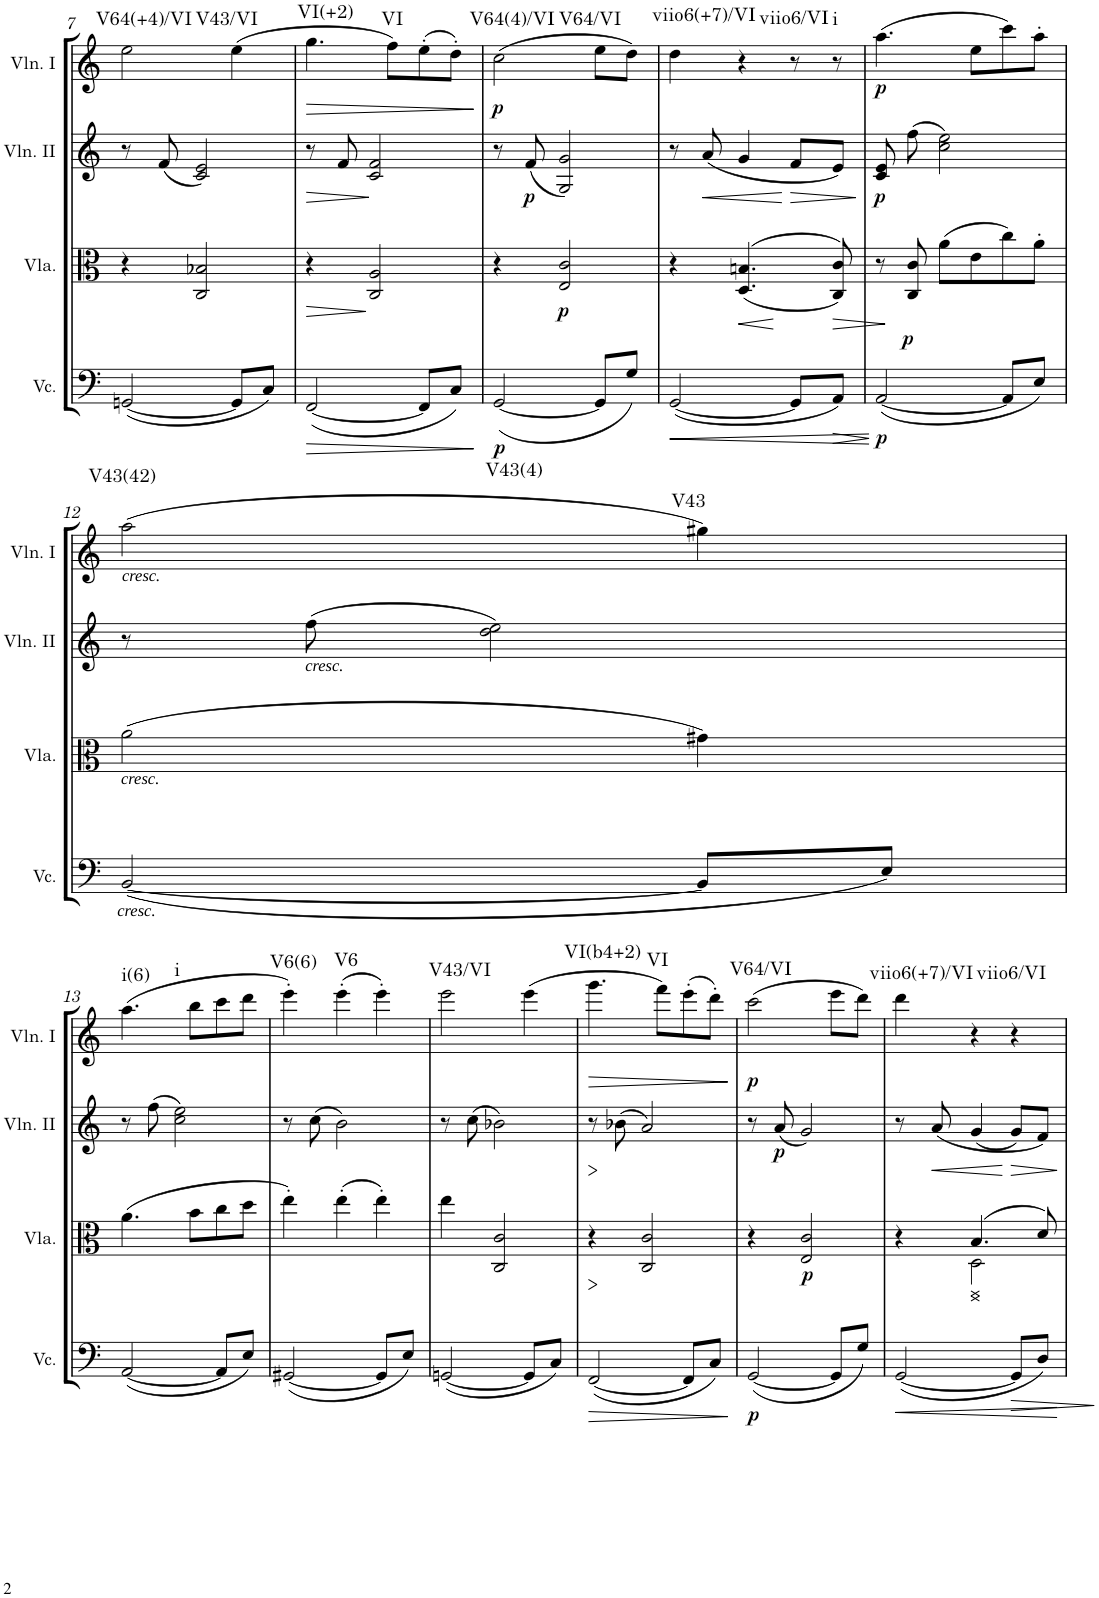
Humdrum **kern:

**kern	**dynam	**kern	**dynam	**kern	**dynam	**kern	**dynam	**harte
*part4	*part4	*part3	*part3	*part2	*part2	*part1	*part1	*part1
*staff4	*staff4	*staff3	*staff3	*staff2	*staff2	*staff1	*staff1	*
*I"Violoncello	*	*I"Viola	*	*I"Violin II	*	*I"Violin I	*	*
*I'Vc.	*	*I'Vla.	*	*I'Vln. II	*	*I'Vln. I	*	*
!!LO:PB:g=z
*clefF4	*	*clefC3	*	*clefG2	*	*clefG2	*	*
*k[]	*	*k[]	*	*k[]	*	*k[]	*	*
*M3/4	*	*M3/4	*	*M3/4	*	*M3/4	*	*
=7	=7	=7	=7	=7	=7	=7	=7	=7
!	!	!	!	!	!	!	!	!LO:H:n=1:kt=V64(+4)/VI
!	!	!	!	!	!	!	!	!LO:H:n=2:kt=V43/VI
([2GGn/	.	4r	.	8r	.	2ee\	.	N N
.	.	.	.	(8f/	.	.	.	.
.	.	2C/ 2B-X/	.	2c/ 2e/)	.	.	.	.
8GG/L]	.	.	.	.	.	(4ee\	.	.
8C/J)	.	.	.	.	.	.	.	.
=8	=8	=8	=8	=8	=8	=8	=8	=8
!	!LO:HP:b	!	!LO:HP:b	!	!LO:HP:b	!	!LO:HP:b	!LO:H:kt=VI(+2)
([2FF/	>	4r	>	8r	>	4.gg\	>	N
.	.	.	.	8f/	.	.	.	.
.	.	2C/ 2A/	.	2c/ 2f/	.	.	.	.
!	!	!	!	!	!	!	!	!LO:H:kt=VI
.	.	.	.	.	.	8ff\L)	.	N
8FF/L]	.	.	.	.	.	(8ee'\	.	.
8C/J)	.	.	.	.	.	8dd'\J)	.	.
.	]	.	]	.	]	.	]	.
=9	=9	=9	=9	=9	=9	=9	=9	=9
!	!LO:DY:b	!	!	!	!	!	!LO:DY:b	!LO:H:n=1:kt=V64(4)/VI
!	!	!	!	!	!	!	!	!LO:H:n=2:kt=V64/VI
([2GG/	p	4r	.	8r	.	(2cc\	p	N N
!	!	!	!	!	!LO:DY:b	!	!	!
.	.	.	.	(8f/	p	.	.	.
!	!	!	!LO:DY:b	!	!	!	!	!
.	.	2E/ 2c/	p	2G/ 2g/)	.	.	.	.
8GG/L]	.	.	.	.	.	8ee\L	.	.
8G/J)	.	.	.	.	.	8dd\J)	.	.
=10	=10	=10	=10	=10	=10	=10	=10	=10
!	!LO:HP:b	!	!	!	!	!	!	!LO:H:kt=viio6(+7)/VI
([2GG/	<	4r	.	8r	.	4dd\	.	N
!	!	!	!	!	!LO:HP:b	!	!	!
.	.	.	.	(8a/	<	.	.	.
!	!	!	!LO:HP:b	!	!	!	!	!LO:H:kt=viio6/VI
.	.	((>4.D/ 4.Bn/	<	4g/	.	4r	.	N
!	!	!	!	!	!LO:HP:n=1:b	!	!	!
8GG/L]	.	.	.	8f/L	[ >	8r	.	.
!	!LO:HP:b	!	!LO:HP:n=1:b	!	!	!	!	!LO:H:kt=i
8AA/J)	>	8C/ 8c/))	[ >	8e/J)	.	8r	.	N
.	[ ]	.	]	.	]	.	.	.
=11	=11	=11	=11	=11	=11	=11	=11	=11
!	!LO:DY:b	!	!	!	!	!	!	!
!	!LO:DY:n=1:a	!	!	!	!LO:DY:b	!	!LO:DY:b	!
([2AA/	p p	8r	.	8c/ 8e/	p	(4.aa\	p	.
.	.	8C/ 8c/	.	(8ff\	.	.	.	.
.	.	(8a\L	.	2cc\ 2ee\)	.	.	.	.
.	.	8e\	.	.	.	8ee\L	.	.
8AA/L]	.	8cc\)	.	.	.	8ccc\)	.	.
8E/J)	.	8a'\J	.	.	.	8aa'\J	.	.
!!LO:LB:g=z
=12	=12	=12	=12	=12	=12	=12	=12	=12
!	!	!	!	!	!	!LO:TX:b:i:t=cresc.	!	!
!	!	!LO:TX:b:i:t=cresc.	!	!	!	!	!	!
!LO:TX:b:i:t=cresc.	!	!	!	!	!	!	!	!LO:H:n=1:kt=V43(42)
!	!	!	!	!	!	!	!	!LO:H:n=2:kt=V43(4)
([2BB/	.	(2a\	.	8r	.	(2aa\	.	N N
!	!	!	!	!LO:TX:b:i:t=cresc.	!	!	!	!
.	.	.	.	(8ff\	.	.	.	.
.	.	.	.	2dd\ 2ee\)	.	.	.	.
!	!	!	!	!	!	!	!	!LO:H:kt=V43
8BB/L]	.	4g#X\)	.	.	.	4gg#X\)	.	N
8E/J)	.	.	.	.	.	.	.	.
!!LO:LB:g=z
=13	=13	=13	=13	=13	=13	=13	=13	=13
!	!	!	!	!	!	!	!	!LO:H:n=1:kt=i(6)
!	!	!	!	!	!	!	!	!LO:H:n=2:kt=i
([2AA/	.	(4.a\	.	8r	.	(4.aa\	.	N N
.	.	.	.	(8ff\	.	.	.	.
.	.	.	.	2cc\ 2ee\)	.	.	.	.
.	.	8b\L	.	.	.	8bb\L	.	.
8AA/L]	.	8cc\	.	.	.	8ccc\	.	.
8E/J)	.	8dd\J	.	.	.	8ddd\J	.	.
=14	=14	=14	=14	=14	=14	=14	=14	=14
!	!	!	!	!	!	!	!	!LO:H:kt=V6(6)
([2GG#X/	.	4ee'\)	.	8r	.	4eee'\)	.	N
.	.	.	.	(8cc\	.	.	.	.
!	!	!	!	!	!	!	!	!LO:H:kt=V6
.	.	(4ee'\	.	2b\)	.	(4eee'\	.	N
8GG#/L]	.	4ee'\)	.	.	.	4eee'\)	.	.
8E/J)	.	.	.	.	.	.	.	.
=15	=15	=15	=15	=15	=15	=15	=15	=15
!	!	!	!	!	!	!	!	!LO:H:kt=V43/VI
([2GGn/	.	4ee\	.	8r	.	2eee\	.	N
.	.	.	.	(8cc\	.	.	.	.
.	.	2C/ 2c/	.	2b-X\)	.	.	.	.
8GG/L]	.	.	.	.	.	(4eee\	.	.
8C/J)	.	.	.	.	.	.	.	.
=16	=16	=16	=16	=16	=16	=16	=16	=16
!	!LO:HP:b	!	!LO:HP:b	!	!LO:HP:b	!	!LO:HP:b	!LO:H:n=1:kt=VI(b4+2)
!	!	!	!	!	!	!	!	!LO:H:n=2:kt=VI
([2FF/	>	4r	>	8r	>	4.ggg\	>	N N
.	.	.	.	(8b-X\	.	.	.	.
.	.	2C/ 2c/	.	2a/)	.	.	.	.
.	.	.	.	.	.	8fff\L)	.	.
8FF/L]	.	.	.	.	.	(8eee'\	.	.
8C/J)	.	.	.	.	.	8ddd'\J)	.	.
.	]	.	]	.	]	.	]	.
=17	=17	=17	=17	=17	=17	=17	=17	=17
!	!LO:DY:b	!	!	!	!	!	!LO:DY:b	!LO:H:kt=V64/VI
([2GG/	p	4r	.	8r	.	(2ccc\	p	N
!	!	!	!	!	!LO:DY:b	!	!	!
.	.	.	.	(8a/	p	.	.	.
!	!	!	!LO:DY:b	!	!	!	!	!
.	.	2E/ 2c/	p	2g/)	.	.	.	.
8GG/L]	.	.	.	.	.	8eee\L	.	.
8G/J)	.	.	.	.	.	8ddd\J)	.	.
=18	=18	=18	=18	=18	=18	=18	=18	=18
!	!LO:HP:b	!	!	!	!	!	!	!LO:H:kt=viio6(+7)/VI
*	*	*^	*	*	*	*	*	*
([2GG/	<	4r	4ryy	.	8r	.	4ddd\	.	N
!	!	!	!	!	!	!LO:HP:b	!	!	!
.	.	.	.	.	(8a/	<	.	.	.
!	!	!	!	!LO:HP:b	!	!	!	!	!LO:H:kt=viio6/VI
.	.	(4.B/	2D\	>	(4g/	.	4r	.	N
!	!LO:HP:b	!	!	!	!	!LO:HP:n=1:b	!	!	!
8GG/L]	>	.	.	.	8g/L)	[ >	4r	.	.
!	!	!	!	!LO:HP:b	!	!	!	!	!
8D/J)	.	8d/)	.	<	8f/J)	.	.	.	.
*	*	*v	*v	*	*	*	*	*	*
.	[ ]	.	] [	.	]	.	.	.
=	=	=	=	=	=	=	=	=
*-	*-	*-	*-	*-	*-	*-	*-	*-
